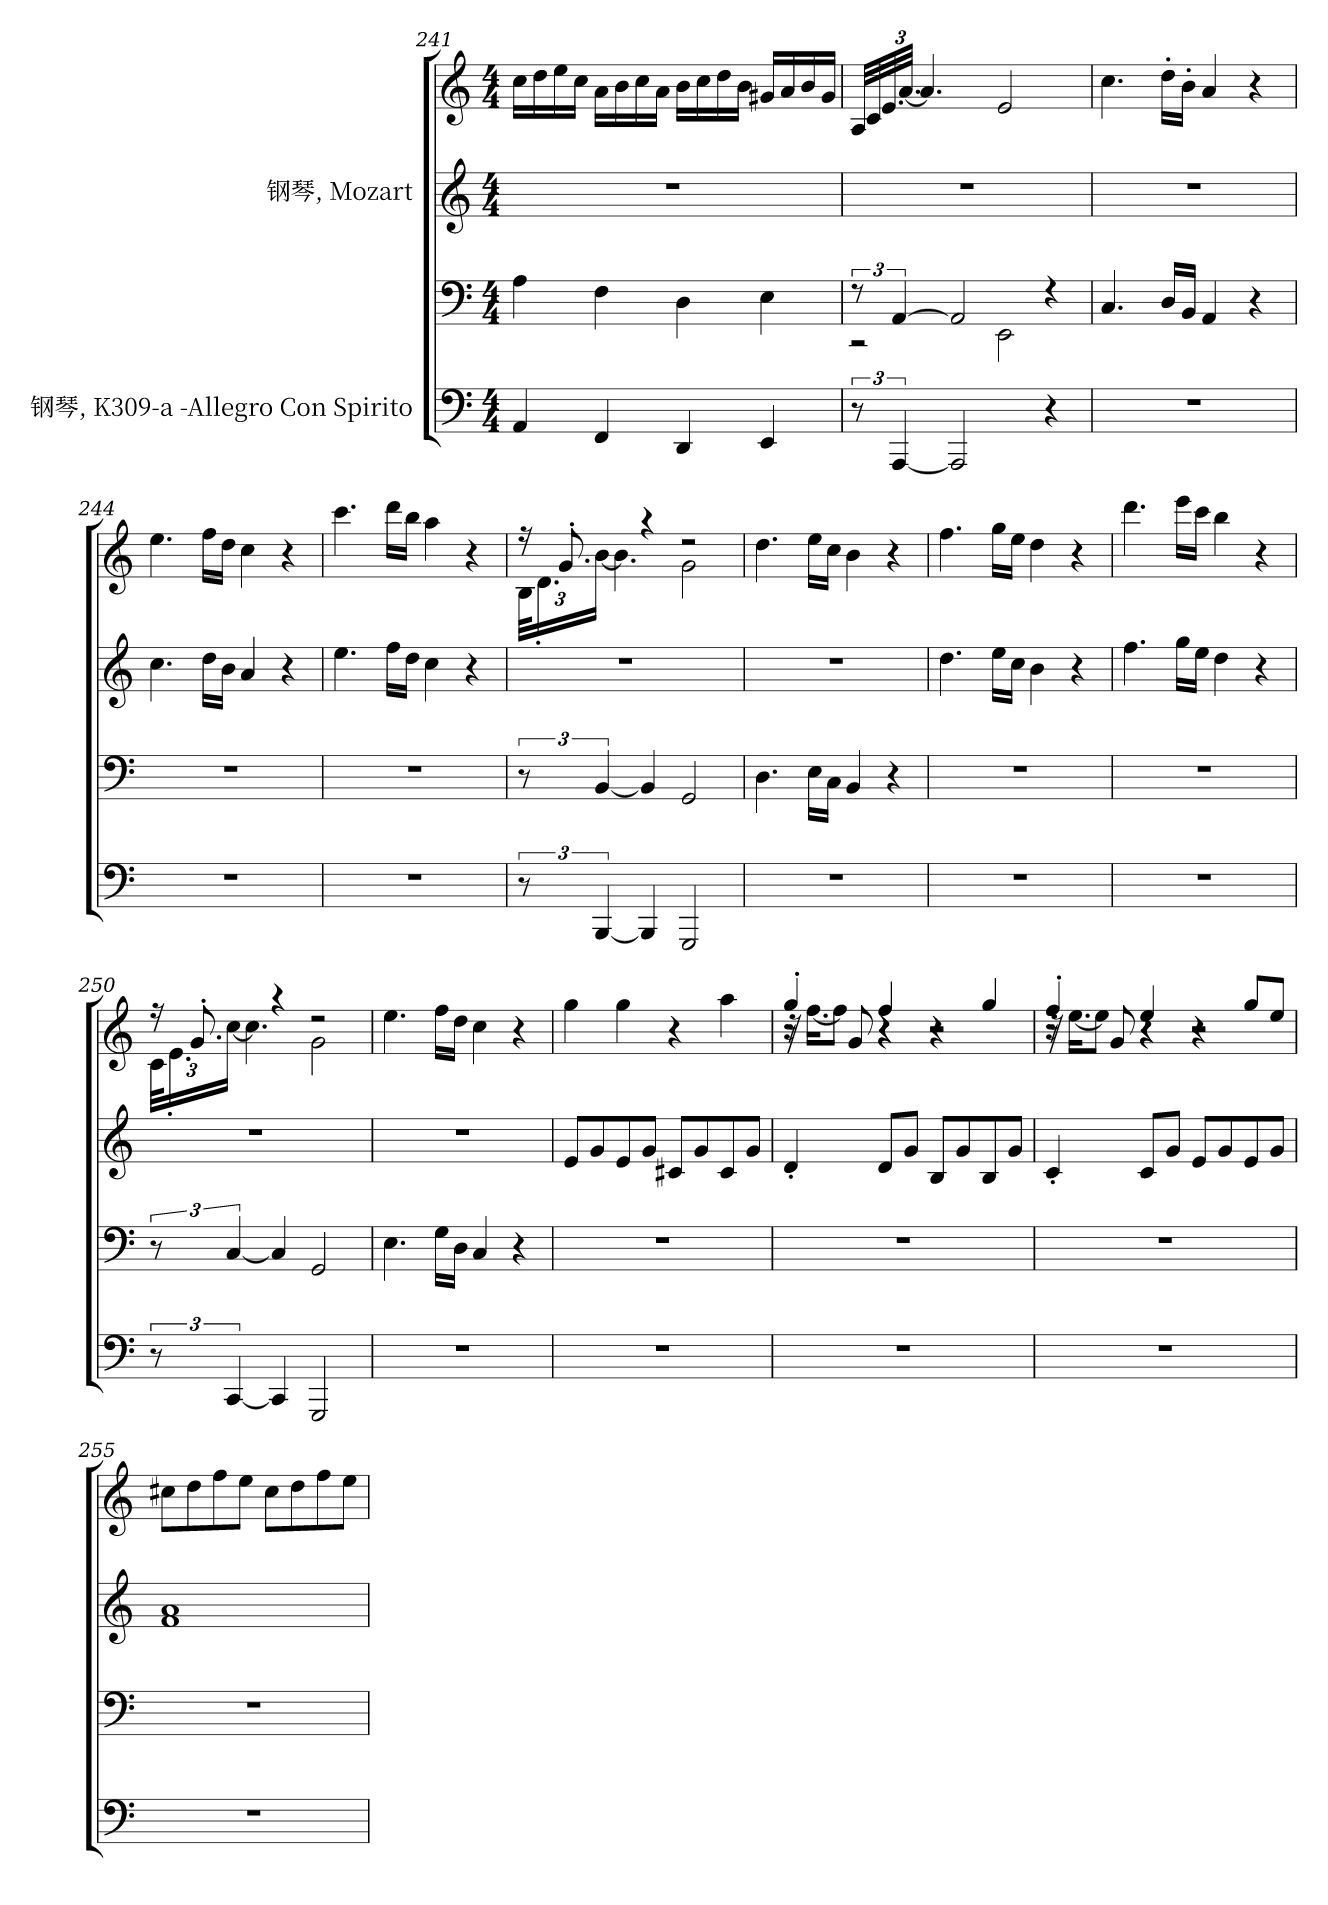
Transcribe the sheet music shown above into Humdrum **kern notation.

**kern	**kern	**kern	**kern
*part2	*part2	*part1	*part1
*staff4	*staff3	*staff2	*staff1
*I"钢琴, K309-a -Allegro Con Spirito	*	*I"钢琴, Mozart	*
!!LO:LB:g=z
*clefF4	*clefF4	*clefG2	*clefG2
*k[]	*k[]	*k[]	*k[]
*M4/4	*M4/4	*M4/4	*M4/4
=241	=241	=241	=241
4AA/	4A\	1r	16cc\LL
.	.	.	16dd\
.	.	.	16ee\
.	.	.	16cc\JJ
4FF/	4F\	.	16a\LL
.	.	.	16b\
.	.	.	16cc\
.	.	.	16a\JJ
4DD/	4D\	.	16b\LL
.	.	.	16cc\
.	.	.	16dd\
.	.	.	16b\JJ
4EE/	4E\	.	16g#X/LL
.	.	.	16a/
.	.	.	16b/
.	.	.	16g#/JJ
=242	=242	=242	=242
*	*^	*	*
12r	12r	2r	1r	32A/LLL
.	.	.	.	32c/
*	*	*	*	*Xbrackettup
.	.	.	.	48.e/
[6AAA/	[6AA/	.	.	.
.	.	.	.	[48.a/JJJ
.	.	.	.	4.a/]
2AAA/]	2AA/]	.	.	.
.	.	2EE\	.	2e/
4r	4r	.	.	.
*	*v	*v	*	*
=243	=243	=243	=243
1r	4.C/	1r	4.cc\
.	16D/LL	.	16dd'\LL
.	16BB/JJ	.	16b'\JJ
.	4AA/	.	4a/
.	4r	.	4r
=244	=244	=244	=244
1r	1r	4.cc\	4.ee\
.	.	16dd\LL	16ff\LL
.	.	16b\JJ	16dd\JJ
.	.	4a/	4cc\
.	.	4r	4r
!!LO:PB:g=z
=245	=245	=245	=245
1r	1r	4.ee\	4.ccc\
.	.	16ff\LL	16ddd\LL
.	.	16dd\JJ	16bb\JJ
.	.	4cc\	4aa\
.	.	4r	4r
=246	=246	=246	=246
*	*	*	*^
12r	12r	1r	16r	48B\KLL
.	.	.	.	24.d'\
.	.	.	8.g'/	.
[6BBB/	[6BB/	.	.	[24b\JJ
.	.	.	.	4.b\]
4BBB/]	4BB/]	.	4r	.
2GGG/	2GG/	.	2r	2g\
*	*	*	*v	*v
=247	=247	=247	=247
1r	4.D\	1r	4.dd\
.	16E\LL	.	16ee\LL
.	16C\JJ	.	16cc\JJ
.	4BB/	.	4b\
.	4r	.	4r
=248	=248	=248	=248
1r	1r	4.dd\	4.ff\
.	.	16ee\LL	16gg\LL
.	.	16cc\JJ	16ee\JJ
.	.	4b\	4dd\
.	.	4r	4r
=249	=249	=249	=249
1r	1r	4.ff\	4.ddd\
.	.	16gg\LL	16eee\LL
.	.	16ee\JJ	16ccc\JJ
.	.	4dd\	4bb\
.	.	4r	4r
!!LO:LB:g=z
=250	=250	=250	=250
*	*	*	*^
12r	12r	1r	16r	48c\KLL
.	.	.	.	24.e'\
.	.	.	8.g'/	.
[6CC/	[6C/	.	.	[24cc\JJ
.	.	.	.	4.cc\]
4CC/]	4C/]	.	4r	.
2GGG/	2GG/	.	2r	2g\
*	*	*	*v	*v
=251	=251	=251	=251
1r	4.E\	1r	4.ee\
.	16G\LL	.	16ff\LL
.	16D\JJ	.	16dd\JJ
.	4C/	.	4cc\
.	4r	.	4r
=252	=252	=252	=252
1r	1r	8e/L	4gg\
.	.	8g/	.
.	.	8e/	4gg\
.	.	8g/J	.
.	.	8c#X/L	4r
.	.	8g/	.
.	.	8c#/	4aa\
.	.	8g/J	.
=253	=253	=253	=253
*	*	*	*^
*	*	*	*	*^
1r	1r	4d'/	4gg'/	32r	8r
.	.	.	.	[16.ff\KL	.
.	.	.	.	8ff\J]	8g/
.	.	8d/L	4r	4r	4ff/
.	.	8g/J	.	.	.
.	.	8B/L	2r	2r	4r
.	.	8g/	.	.	.
.	.	8B/	.	.	4gg/
.	.	8g/J	.	.	.
!!LO:LB:g=z	!!	!!
=254	=254	=254	=254	=254	=254
1r	1r	4c'/	4ff'/	32r	8r
.	.	.	.	[16.ee\KL	.
.	.	.	.	8ee\J]	8g/
.	.	8c/L	4r	4r	4ee/
.	.	8g/J	.	.	.
.	.	8e/L	2r	2r	4r
.	.	8g/	.	.	.
.	.	8e/	.	.	8gg/L
.	.	8g/J	.	.	8ee/J
*	*	*	*v	*v	*v
=255	=255	=255	=255
1r	1r	1f 1a	8cc#X\L
.	.	.	8dd\
.	.	.	8ff\
.	.	.	8ee\J
.	.	.	8cc#\L
.	.	.	8dd\
.	.	.	8ff\
.	.	.	8ee\J
=	=	=	=
*-	*-	*-	*-
